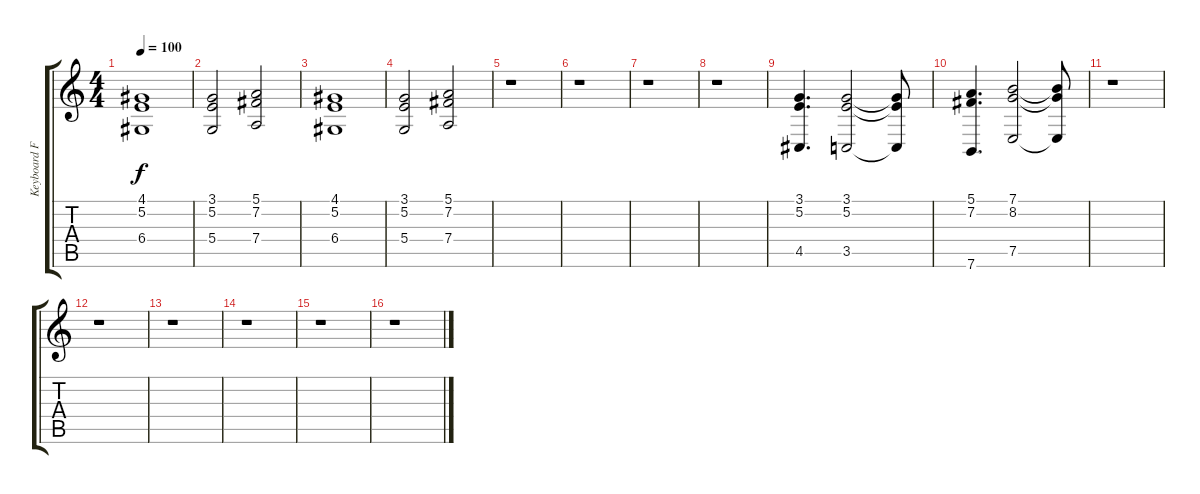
\track ("Keyboard Fills" "Keyboard F") {instrument synthstrings2}
\staff {score tabs}
\tuning (E4 B3 G3 D3 A2 E2) {hide}
\ts (4 4)
\tempo 100
\clef g2
\ks c
(4.1 5.2 6.4).1{dy f} |
(3.1 5.2 5.4).2 (5.1 7.2 7.4).2 |
(4.1 5.2 6.4).1 |
(3.1 5.2 5.4).2 (5.1 7.2 7.4).2 |
r.1 |
r.1 |
r.1 |
r.1 |
(3.1 5.2 4.5).4{d} (3.1 5.2 3.5).2 (3.1{t} 5.2{t} 3.5{t}).8 |
(5.1 7.2 7.6).4{d} (7.1 8.2 7.5).2 (7.1{t} 8.2{t} 7.5{t}).8 |
r.1 |
r.1 |
r.1 |
r.1 |
r.1 |
r.1
